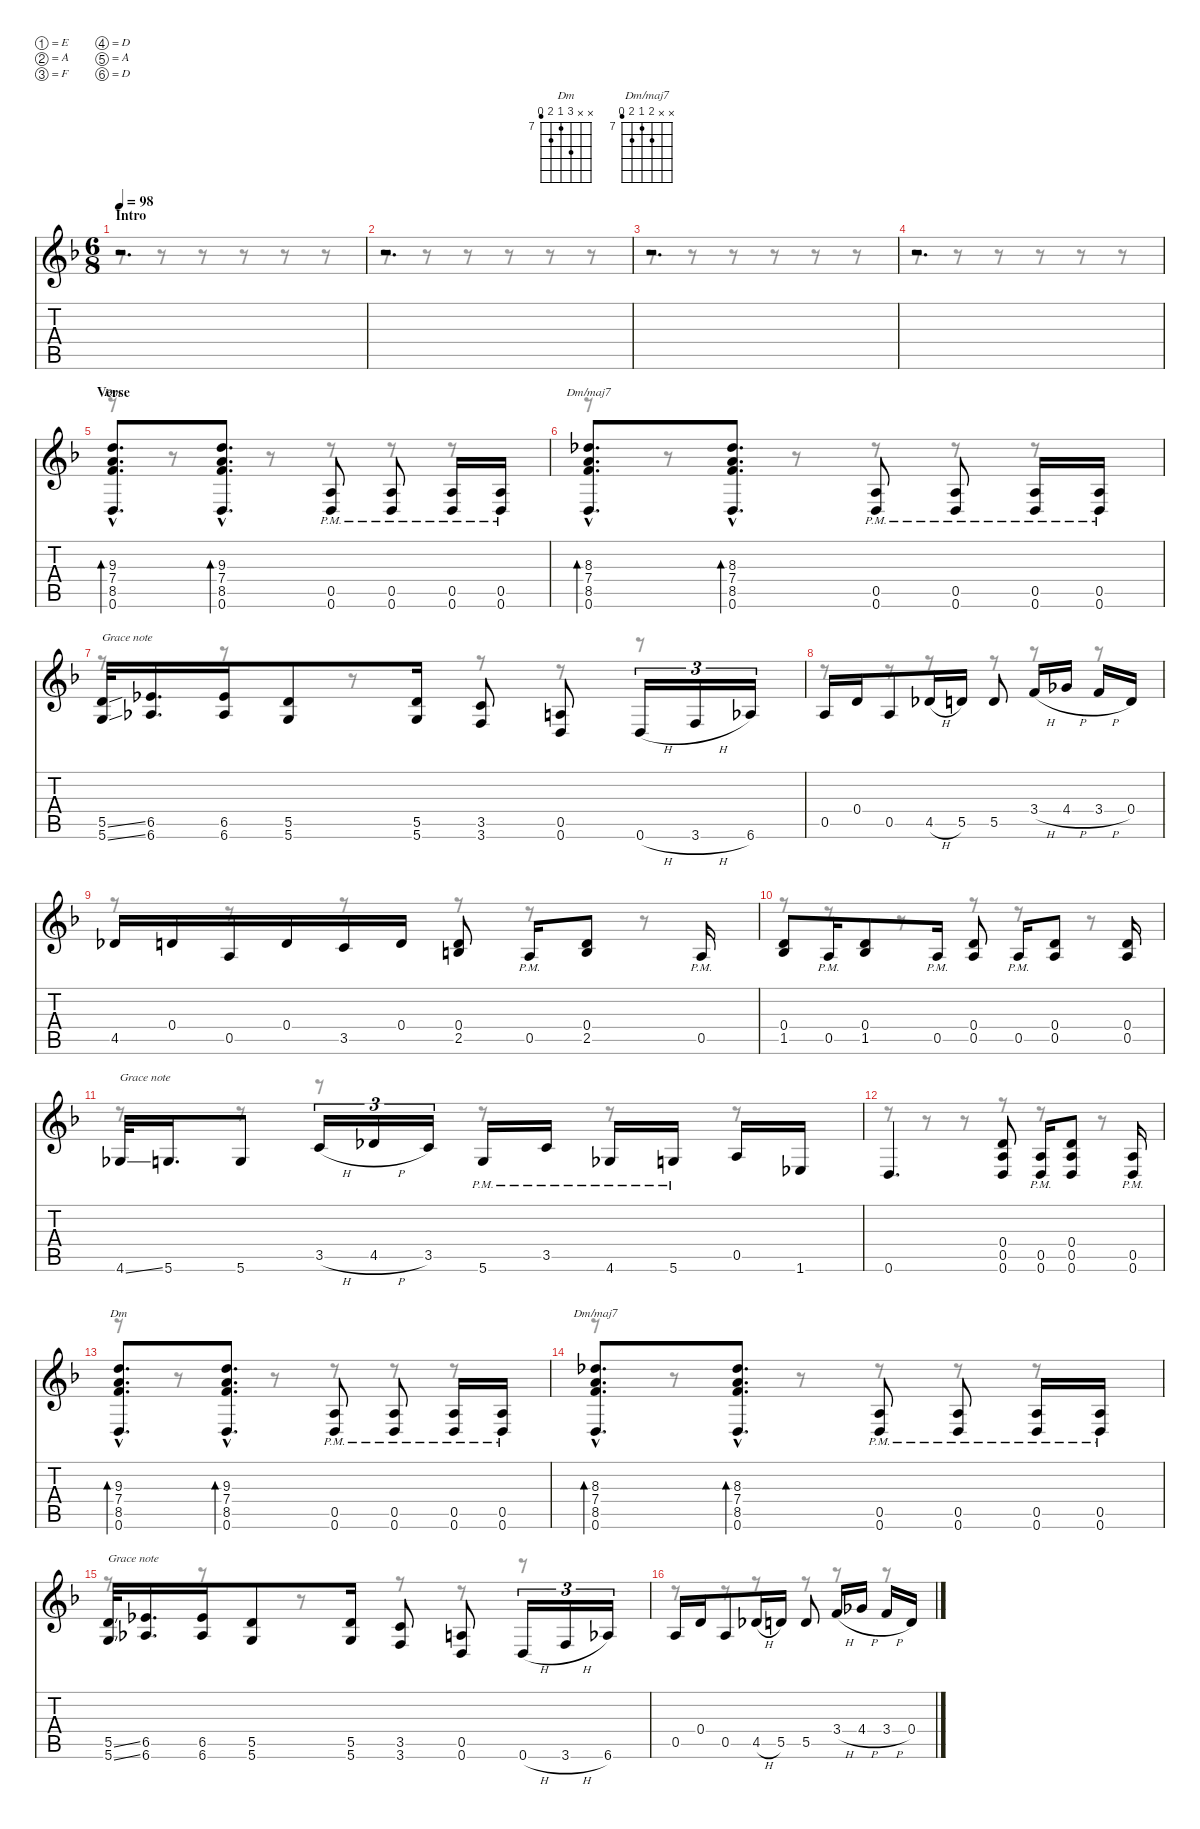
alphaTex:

\defaultSystemsLayout 4
\hideDynamics
\bracketExtendMode nobrackets
\singleTrackTrackNamePolicy hidden
\multiTrackTrackNamePolicy hidden
\otherSystemsTrackNameOrientation horizontal
\track ("M. Akerfeldt" "dist.guit.") {defaultSystemsLayout 4 instrument distortionguitar}
\staff {score tabs}
\tuning (E4 A3 F3 D3 A2 D2)
\chord ("Dm" x x 9 7 8 6) {firstfret 7}
\chord ("Dm/maj7" x x 8 7 8 6) {firstfret 7}
\voice
\ts (6 8)
\beaming (8 3 1 1 1)
\section ("" "Intro")
\tempo 98
\clef g2
\ks dminor
r.2{d dy mp instrument distortionguitar beam Up} |
r.2{d beam Up} |
r.2{d beam Up} |
r.2{d beam Up} |
\section ("" "Verse")
(9.3{hac acc forcenatural} 7.4{hac acc forcenatural} 8.5{hac acc forcenatural} 0.6{hac acc forcenatural}).8{d bd 120 ch "Dm" beam Up} (9.3{hac acc forcenatural} 7.4{hac acc forcenatural} 8.5{hac acc forcenatural} 0.6{hac acc forcenatural}).8{d bd 120 beam Up} (0.5{pm acc forcenatural} 0.6{pm acc forcenatural}).8{dy f beam Up} (0.5{pm acc forcenatural} 0.6{pm acc forcenatural}).8{beam Up} (0.5{pm acc forcenatural} 0.6{pm acc forcenatural}).16{beam Up} (0.5{pm acc forcenatural} 0.6{pm acc forcenatural}).16{beam Up} |
(8.3{hac acc b} 7.4{hac acc forcenatural} 8.5{hac acc forcenatural} 0.6{hac acc forcenatural}).8{d bd 120 ch "Dm/maj7" dy mp beam Up} (8.3{hac acc b} 7.4{hac acc forcenatural} 8.5{hac acc forcenatural} 0.6{hac acc forcenatural}).8{d bd 120 beam Up} (0.5{pm acc forcenatural} 0.6{pm acc forcenatural}).8{dy f beam Up} (0.5{pm acc forcenatural} 0.6{pm acc forcenatural}).8{beam Up} (0.5{pm acc forcenatural} 0.6{pm acc forcenatural}).16{beam Up} (0.5{pm acc forcenatural} 0.6{pm acc forcenatural}).16{beam Up} |
(5.5{ss acc forcenatural} 5.6{ss acc forcenatural}).32{txt "Grace note" beam Up} (6.5{acc b} 6.6{acc b}).16{d beam Up} (6.5{acc b} 6.6{acc b}).16{beam Up} (5.5{acc forcenatural} 5.6{acc forcenatural}).8{beam Up} (5.5{acc forcenatural} 5.6{acc forcenatural}).16{beam Up} (3.5{acc forcenatural} 3.6{acc forcenatural}).8{beam Up} (0.5{acc forcenatural} 0.6{acc forcenatural}).8{beam Up} 0.6{h acc forcenatural}.16{tu (3 2) beam Up} 3.6{h acc forcenatural}.16{tu (3 2) dy ff beam Up} 6.6{acc b}.16{tu (3 2) beam Up} |
0.5{acc forcenatural}.16{dy f beam Up} 0.4{acc forcenatural}.16{beam Up} 0.5{acc forcenatural}.8{beam Up} 4.5{h acc b}.16{beam Up} 5.5{acc forcenatural}.16{beam Up} 5.5{acc forcenatural}.8{beam Up} 3.4{h acc forcenatural}.16{beam Up} 4.4{h acc b}.16{dy ff beam Up} 3.4{h acc forcenatural}.16{beam Up} 0.4{acc forcenatural}.16{beam Up} |
4.5{acc b}.16{dy f beam Up} 0.4{acc forcenatural}.16{dy mf beam Up} 0.5{acc forcenatural}.16{dy f beam Up} 0.4{acc forcenatural}.16{dy mf beam Up} 3.5{acc forcenatural}.16{dy f beam Up} 0.4{acc forcenatural}.16{dy mf beam Up} (0.4{acc forcenatural} 2.5{acc forcenatural}).8{dy f beam Up} 0.5{pm acc forcenatural}.16{beam Up} (0.4{acc forcenatural} 2.5{acc forcenatural}).8{beam Up} 0.5{pm acc forcenatural}.16{beam Up} |
(0.4{acc forcenatural} 1.5{acc b}).8{beam Up} 0.5{pm acc forcenatural}.16{beam Up} (0.4{acc forcenatural} 1.5{acc b}).8{beam Up} 0.5{pm acc forcenatural}.16{beam Up} (0.4{acc forcenatural} 0.5{acc forcenatural}).8{beam Up} 0.5{pm acc forcenatural}.16{dy ff beam Up} (0.4{acc forcenatural} 0.5{acc forcenatural}).8{dy f beam Up} (0.4{acc forcenatural} 0.5{acc forcenatural}).16{beam Up} |
4.6{ss acc b}.32{txt "Grace note" beam Up} 5.6{acc forcenatural}.16{d beam Up} 5.6{acc forcenatural}.8{beam Up} 3.5{h acc forcenatural}.16{tu (3 2) beam Up} 4.5{h acc b}.16{tu (3 2) dy ff beam Up} 3.5{acc forcenatural}.16{tu (3 2) dy f beam Up} 5.6{pm acc forcenatural}.16{dy ff beam Up} 3.5{pm acc forcenatural}.16{beam Up} 4.6{pm acc b}.16{beam Up} 5.6{pm acc forcenatural}.16{beam Up} 0.5{acc forcenatural}.16{dy f beam Up} 1.6{acc b}.16{beam Up} |
0.6{acc forcenatural}.4{d beam Up} (0.4{acc forcenatural} 0.5{acc forcenatural} 0.6{acc forcenatural}).8{dy mf beam Up} (0.5{acc forcenatural} 0.6{pm acc forcenatural}).16{dy f beam Up} (0.4{acc forcenatural} 0.5{acc forcenatural} 0.6{acc forcenatural}).8{dy mf beam Up} (0.5{acc forcenatural} 0.6{pm acc forcenatural}).16{dy f beam Up} |
(9.3{hac acc forcenatural} 7.4{hac acc forcenatural} 8.5{hac acc forcenatural} 0.6{hac acc forcenatural}).8{d bd 120 ch "Dm" dy mp beam Up} (9.3{hac acc forcenatural} 7.4{hac acc forcenatural} 8.5{hac acc forcenatural} 0.6{hac acc forcenatural}).8{d bd 120 beam Up} (0.5{pm acc forcenatural} 0.6{pm acc forcenatural}).8{dy f beam Up} (0.5{pm acc forcenatural} 0.6{pm acc forcenatural}).8{beam Up} (0.5{pm acc forcenatural} 0.6{pm acc forcenatural}).16{beam Up} (0.5{pm acc forcenatural} 0.6{pm acc forcenatural}).16{beam Up} |
(8.3{hac acc b} 7.4{hac acc forcenatural} 8.5{hac acc forcenatural} 0.6{hac acc forcenatural}).8{d bd 120 ch "Dm/maj7" dy mp beam Up} (8.3{hac acc b} 7.4{hac acc forcenatural} 8.5{hac acc forcenatural} 0.6{hac acc forcenatural}).8{d bd 120 beam Up} (0.5{pm acc forcenatural} 0.6{pm acc forcenatural}).8{dy f beam Up} (0.5{pm acc forcenatural} 0.6{pm acc forcenatural}).8{beam Up} (0.5{pm acc forcenatural} 0.6{pm acc forcenatural}).16{beam Up} (0.5{pm acc forcenatural} 0.6{pm acc forcenatural}).16{beam Up} |
(5.5{ss acc forcenatural} 5.6{ss acc forcenatural}).32{txt "Grace note" beam Up} (6.5{acc b} 6.6{acc b}).16{d beam Up} (6.5{acc b} 6.6{acc b}).16{beam Up} (5.5{acc forcenatural} 5.6{acc forcenatural}).8{beam Up} (5.5{acc forcenatural} 5.6{acc forcenatural}).16{beam Up} (3.5{acc forcenatural} 3.6{acc forcenatural}).8{beam Up} (0.5{acc forcenatural} 0.6{acc forcenatural}).8{beam Up} 0.6{h acc forcenatural}.16{tu (3 2) beam Up} 3.6{h acc forcenatural}.16{tu (3 2) dy ff beam Up} 6.6{acc b}.16{tu (3 2) beam Up} |
0.5{acc forcenatural}.16{dy f beam Up} 0.4{acc forcenatural}.16{beam Up} 0.5{acc forcenatural}.8{beam Up} 4.5{h acc b}.16{beam Up} 5.5{acc forcenatural}.16{beam Up} 5.5{acc forcenatural}.8{beam Up} 3.4{h acc forcenatural}.16{beam Up} 4.4{h acc b}.16{dy ff beam Up} 3.4{h acc forcenatural}.16{beam Up} 0.4{acc forcenatural}.16{beam Up}
\voice
\clef g2
\ottava regular
\simile none
\ks dminor
r.8{dy mf beam Down} r.8{beam Down} r.8{beam Down} r.8{beam Down} r.8{beam Down} r.8{beam Down} |
r.8{beam Down} r.8{beam Down} r.8{beam Down} r.8{beam Down} r.8{beam Down} r.8{beam Down} |
r.8{beam Down} r.8{beam Down} r.8{beam Down} r.8{beam Down} r.8{beam Down} r.8{beam Down} |
r.8{beam Down} r.8{beam Down} r.8{beam Down} r.8{beam Down} r.8{beam Down} r.8{beam Down} |
r.8{beam Down} r.8{beam Down} r.8{beam Down} r.8{beam Down} r.8{beam Down} r.8{beam Down} |
r.8{beam Down} r.8{beam Down} r.8{beam Down} r.8{beam Down} r.8{beam Down} r.8{beam Down} |
r.8{beam Down} r.8{beam Down} r.8{beam Down} r.8{beam Down} r.8{beam Down} r.8{beam Down} |
r.8{beam Down} r.8{beam Down} r.8{beam Down} r.8{beam Down} r.8{beam Down} r.8{beam Down} |
r.8{beam Down} r.8{beam Down} r.8{beam Down} r.8{beam Down} r.8{beam Down} r.8{beam Down} |
r.8{beam Down} r.8{beam Down} r.8{beam Down} r.8{beam Down} r.8{beam Down} r.8{beam Down} |
r.8{beam Down} r.8{beam Down} r.8{beam Down} r.8{beam Down} r.8{beam Down} r.8{beam Down} |
r.8{beam Down} r.8{beam Down} r.8{beam Down} r.8{beam Down} r.8{beam Down} r.8{beam Down} |
r.8{beam Down} r.8{beam Down} r.8{beam Down} r.8{beam Down} r.8{beam Down} r.8{beam Down} |
r.8{beam Down} r.8{beam Down} r.8{beam Down} r.8{beam Down} r.8{beam Down} r.8{beam Down} |
r.8{beam Down} r.8{beam Down} r.8{beam Down} r.8{beam Down} r.8{beam Down} r.8{beam Down} |
r.8{beam Down} r.8{beam Down} r.8{beam Down} r.8{beam Down} r.8{beam Down} r.8{beam Down}
